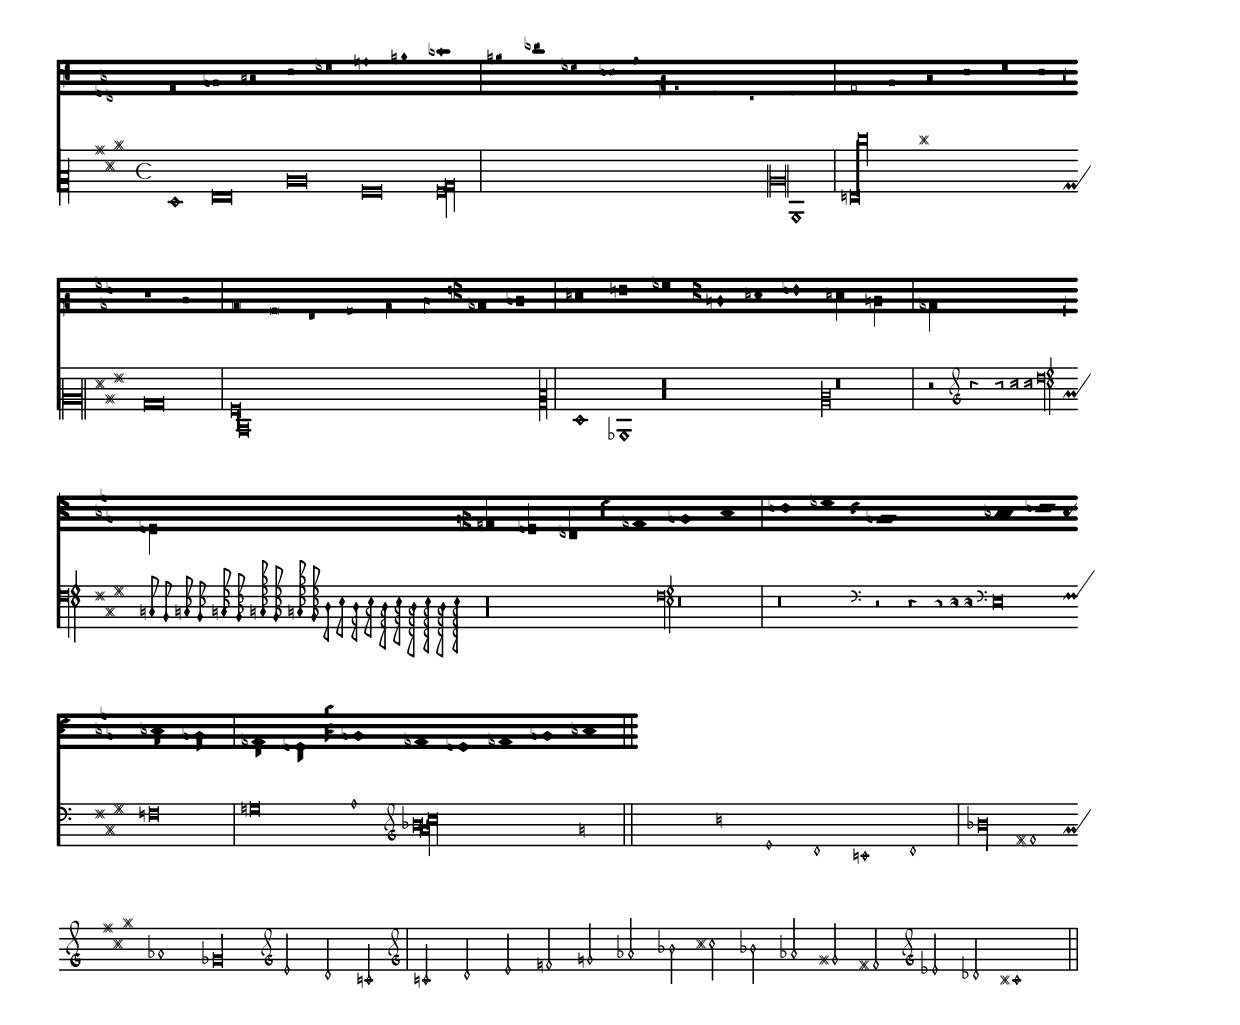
%% Do not edit this file; it is auto-generated from LSR http://lsr.dsi.unimi.it
%% This file is in the public domain.
\version "2.13.1"

\header {
  lsrtags = "ancient-notation"

%% Translation of GIT committish: b2d4318d6c53df8469dfa4da09b27c15a374d0ca
  texidoces = "
Aquí se muestran muchos de (¿o quizá todos?) los símbolos que
están contemplados por la capacidad de LilyPond para la música
antigua.
"

  doctitlees = "Tipografía de música antigua"

%% Translation of GIT committish: 499a511d4166feaada31114e097f86b5e0c56421
  texidocfr ="
Voici comment graver la plupart, sinon tous les symboles que
LilyPond prend en charge en matière de musique ancienne.

"
  doctitlefr = "Gravure de musique ancienne"

  texidoc = "
Shown here are many (all?) of the symbols that are included in
LilyPond's support for ancient notation.



"
  doctitle = "Ancient fonts"
} % begin verbatim

upperStaff = \new VaticanaStaff = "upperStaff" <<
  \context VaticanaVoice <<
    \transpose c c {
      
      \override NoteHead #'style = #'vaticana.punctum
      \key es \major
      \clef "vaticana-fa2"
      c1 des e f ges
      
      \override NoteHead #'style = #'vaticana.inclinatum
      a! b ces'
      \bar "|"
      % \break % 1 (8*1)
      
      \override NoteHead #'style = #'vaticana.quilisma
      b! des'! ges! fes!
      \breathe
      \clef "vaticana-fa1"
      \override NoteHead #'style = #'vaticana.plica
      es d
      \override NoteHead #'style = #'vaticana.reverse.plica
      c d
      \bar "|"
      % \break %2 (8*1)
      
      \override NoteHead #'style = #'vaticana.punctum.cavum
      es f
      \override NoteHead #'style = #'vaticana.lpes
      g as
      \override NoteHead #'style = #'vaticana.upes
      bes as
      \override NoteHead #'style = #'vaticana.vupes
      g f
      \override NoteHead #'style = #'vaticana.linea.punctum
      \once \override Staff.BarLine #'bar-size = #2.0 \bar "|"
      % \break % 3 (8*1)
      
      es d
      \override NoteHead #'style = #'vaticana.epiphonus
      c d
      \override NoteHead #'style = #'vaticana.cephalicus
      es f
      
      \override Staff.KeySignature #'glyph-name-alist = #alteration-medicaea-glyph-name-alist
      \override Staff.Accidental #'glyph-name-alist = #alteration-medicaea-glyph-name-alist
      \override Staff.Custos #'style = #'medicaea
      \override NoteHead #'style = #'medicaea.punctum
      \clef "medicaea-fa2"
      ces des
      \bar "|"
      % \break % 4 (8*1)
      
      e! f! ges
      \clef "medicaea-do2"
      \override NoteHead #'style = #'medicaea.inclinatum
      a! b! ces'
      \override NoteHead #'style = #'medicaea.virga
      b! a!
      \bar "|"
      % \break % 5 (8*1)
      
      ges fes
      \clef "medicaea-fa1"
      \override NoteHead #'style = #'medicaea.rvirga
      e des ces
      
      \override Staff.KeySignature #'glyph-name-alist = #alteration-hufnagel-glyph-name-alist
      \override Staff.Accidental #'glyph-name-alist = #alteration-hufnagel-glyph-name-alist
      \override Staff.Custos #'style = #'hufnagel
      \override NoteHead #'style = #'hufnagel.punctum
      \clef "hufnagel-fa2"
      ces des es
      \bar "|"
      % \break % 6 (8*1)
      
      fes ges
      \clef "hufnagel-do2"
      \override NoteHead #'style = #'hufnagel.lpes
      as! bes! ces'
      \override NoteHead #'style = #'hufnagel.virga
      bes! as!
      \bar "|"
      % \break % 7 (8*1)
      
      ges! fes!
      \clef "hufnagel-do-fa"
      \override NoteHead #'style = #'hufnagel.punctum
      es! des ces des! es! fes!
      \bar "||"
      % \break % 8 (8*1)
      
      s32*1
      % \break % 12 (32*1)
    }
  >>
>>

lowerStaff = \new MensuralStaff = "lowerStaff" <<
  \context MensuralVoice <<
    \transpose c c {
      
      \key a \major
      cis'1 d'\breve gis'\breve e'\breve \[ e'\longa fis'\longa \]
      \set Staff.forceClef = ##t
      \clef "neomensural-c2"
      cis1
      \bar "|"
      % \break % 2 (16*1)
      
      \[ g\breve dis''\longa \]
      b\breve \[ a\longa d\longa \]
      \clef "petrucci-c2"
      % \break % 4 (16*1)
      
      fis1 ces1
      \clef "petrucci-c2"
      r\longa
      \set Staff.forceClef = ##t
      \clef "mensural-c2"
      r\breve
      \bar "|"
      % \break % 5 (8*1)
      
      r2
      \clef "mensural-g"
      r4 r8 r16 r16
      \override NoteHead #'style = #'mensural
      \override Rest #'style = #'mensural
      \clef "petrucci-f"
      c8 b, c16 b, c32 b, c64 b, c64 b,
      d8 e d16 e d32 e d64 e d64 e
      r\longa
      \set Staff.forceClef = ##t
      \clef "petrucci-f"
      r\breve
      \bar "|"
      % \break % 6 (8*1)
      
      r\breve 
      \clef "mensural-f"
      r2 r4 r8 r16 r16
      
      \set Staff.forceClef = ##t
      \clef "mensural-f"
      e\breve f g a1
      \clef "mensural-g"
      % \break % 7 (8*1)
      
      \[ bes'!\longa a'!\longa c''!\longa \]
      e'1 d' c' d' \bar "|"
      \bar "|"
      % \break % 9 (16*1)
      
      bes'!\longa fis'!1 as'!1 ges'!\longa % lig
      \set Staff.forceClef = ##t
      \clef "mensural-g"
      e'2 d' c' \bar "|"
      % \break % 11 (16*1)
      
      \set Staff.forceClef = ##t
      \clef "petrucci-g"
      c'2 d' e' f'
      \clef "petrucci-g"
      g' as'! bes'! cis''!
      bes'! as'! gis'! fis'!
      \set Staff.forceClef = ##t
      \clef "mensural-g"
      es'! des'! cis'!1 \bar "||"
      % \break % 12 (8*1)
    }
  >>
>>

\paper {
  line-thickness = #(/ staff-space 5.0)
}

\score {
  <<
    \upperStaff
    \lowerStaff
  >>
  \layout {
    indent = 0.0
    line-width = 17.25\cm
    \context {
      \Score
      timing = ##f
    }
    \context {
      \MensuralVoice
      \override NoteHead #'style = #'neomensural
      \override Rest #'style = #'neomensural
      \override Stem #'flag-style = #'mensural
      \override Stem #'thickness = #1.0
    }
    \context {
      \MensuralStaff
      \revert  BarLine #'transparent
      \override KeySignature #'glyph-name-alist = #alteration-mensural-glyph-name-alist
      clefGlyph = #"clefs.petrucci.c2"
    }
    \context {
      \VaticanaStaff
      \revert  BarLine #'transparent
      \override StaffSymbol #'thickness = #2.0
      \override KeySignature #'glyph-name-alist = #alteration-vaticana-glyph-name-alist
      \override Custos #'neutral-position = #4
    }
  }
}

